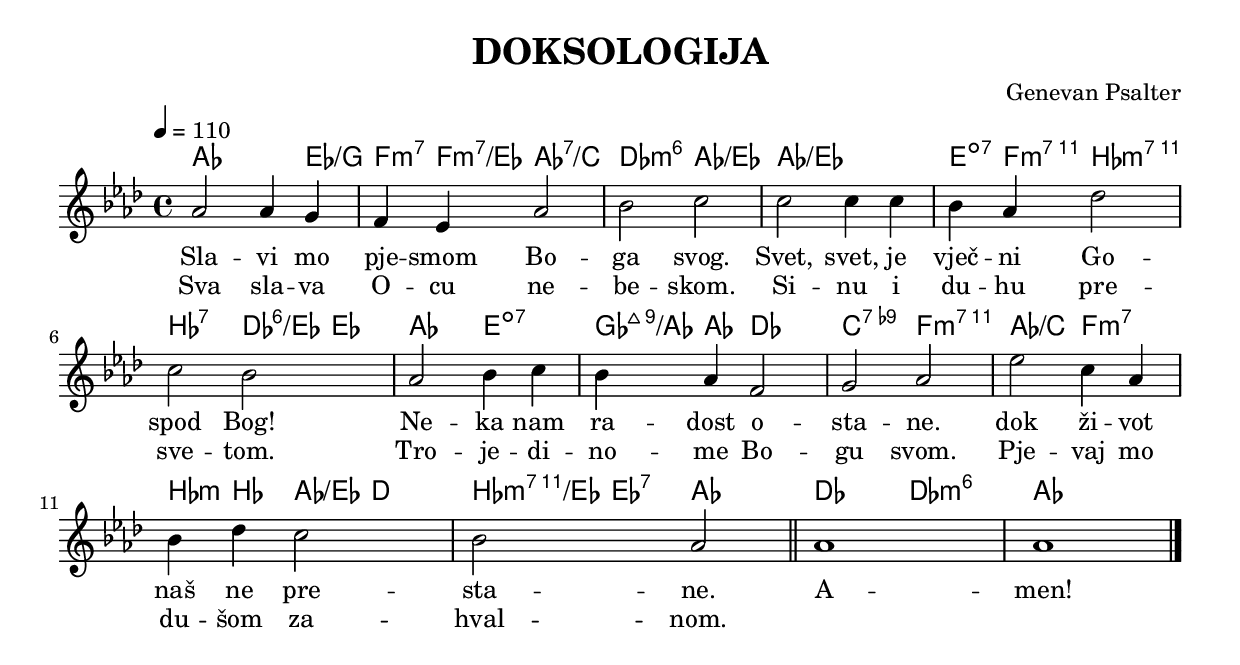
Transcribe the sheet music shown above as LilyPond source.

\version "2.24.1"
\include "deutsch.ly"
jazzChords = {}
aFourL = {}
markMoj = {}
%\include "../config/include.ily"

\layout {
  indent = 0
}

\header {
  titlex = "Farmfest 2023"
  broj = "1"
  title = "DOKSOLOGIJA"
  composer = "Genevan Psalter"
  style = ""
  %tagline = \markup { \override #'(font-name . "JohnSans White Pro") \override #'(font-size . -3) { Izvorno: Name, Album } }
}

\paper {
  \aFourL
  %min-systems-per-page = #7
  %annotate-spacing = ##t
  %system-system-spacing.padding = #3.2
  %page-breaking = #ly:one-page-breaking
  %last-bottom-spacing.minimum-distance = #8
}

staffOne = \relative c' {
  \key as \major
  \time 4/4
  \tempo 4 = 110
  as'2 as4 g4 |
  f4 es4 as2 |
  b2 c2 |
  c2 c4 c4 |
  b4 as4 des2 |
  c2 b2 |
  as2 b4 c4 |
  b4 as4 f2 |
  g2 as2 |
  es'2 c4 as4 |
  b4 des4 c2 |
  b2 as2 \bar "||" |
  as1 |
  as1 |
}

harmonyOne = \chordmode  {
  as2. es4/g |
  f4:m7 f4:m7/es as2:7/c |
  des2:m6 as2/es |
  as1/es |
  e4:dim7 f4:m7.11 b2:m7.11 |
  b2:7 des8:6/es es4. |
  as2 e2:dim7 |
  ges4:maj9/as as4 des2 |
  c2:7.9- f2:m7.11 |
  as2/c f2:m7 |
  b4:m b4: as8/es d4.: |
  b8:m7.11/es es4.:7 as2 |
  des2 des2:m6 |
  as1 |
  \bar "|."
}

lyricOneZero = \lyricmode {
  Sla -- vi mo 
  pje -- smom Bo -- 
  ga svog. 
  Svet, svet, je 
  vječ -- ni Go -- 
  spod Bog! 
  Ne -- ka nam 
  ra -- dost o -- 
  sta -- ne. 
  dok ži -- vot 
  naš ne pre -- 
  sta -- ne. 
  A -- 
  men! 
}

lyricOneOne = \lyricmode {
  Sva sla -- va 
  O -- cu ne -- 
  be -- skom. 
  Si -- nu i 
  du -- hu pre -- 
  sve -- tom. 
  Tro -- je -- di -- 
  no -- me Bo -- 
  gu svom. 
  Pje -- vaj mo 
  du -- šom za -- 
  hval -- nom. 
}

\score {
    <<
    \new ChordNames { \jazzChords \harmonyOne }
    \new Staff { \staffOne }
    \addlyrics { \lyricOneZero }
    \addlyrics { \lyricOneOne }
    >>
}
